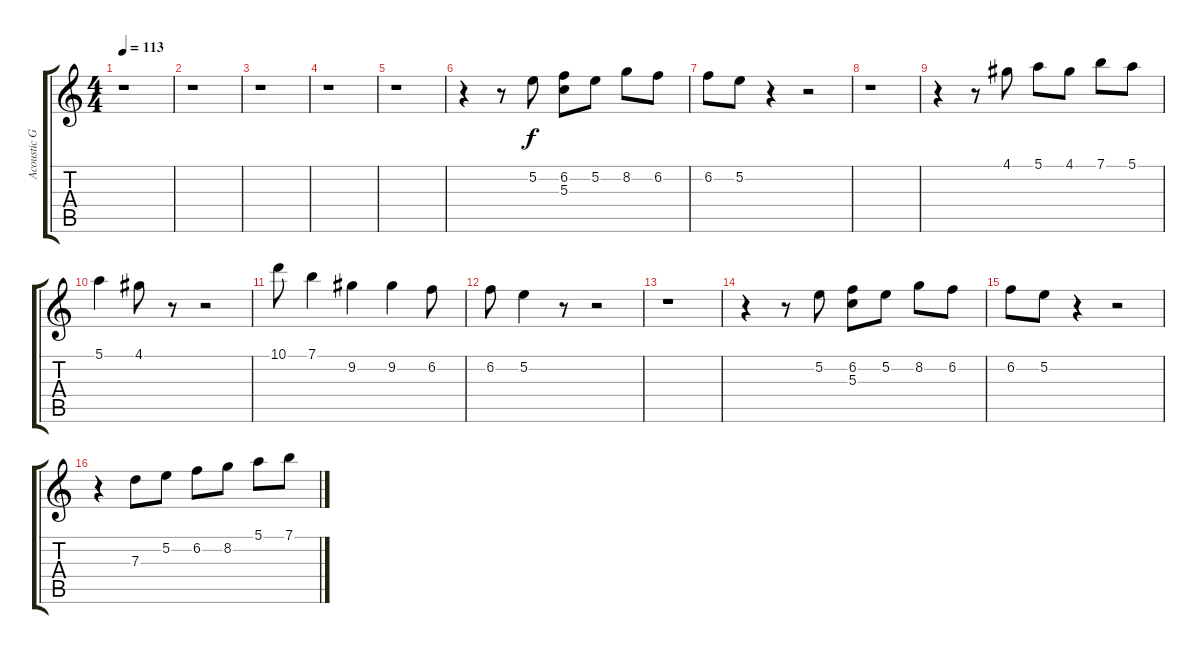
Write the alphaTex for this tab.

\track ("Acoustic Guitar 2" "Acoustic G") {instrument acousticguitarnylon}
\staff {score tabs}
\tuning (E4 B3 G3 D3 A2 E2) {hide}
\ts (4 4)
\tempo 113
\clef g2
\ks c
r.1{dy f} |
r.1 |
r.1 |
r.1 |
r.1 |
r.4 r.8 5.2.8 (6.2 5.3).8 5.2.8 8.2.8 6.2.8 |
6.2.8 5.2.8 r.4 r.2 |
r.1 |
r.4 r.8 4.1.8 5.1.8 4.1.8 7.1.8 5.1.8 |
5.1.4 4.1.8 r.8 r.2 |
10.1.8 7.1.4 9.2.4 9.2.4 6.2.8 |
6.2.8 5.2.4 r.8 r.2 |
r.1 |
r.4 r.8 5.2.8 (6.2 5.3).8 5.2.8 8.2.8 6.2.8 |
6.2.8 5.2.8 r.4 r.2 |
r.4 7.3.8 5.2.8 6.2.8 8.2.8 5.1.8 7.1.8
